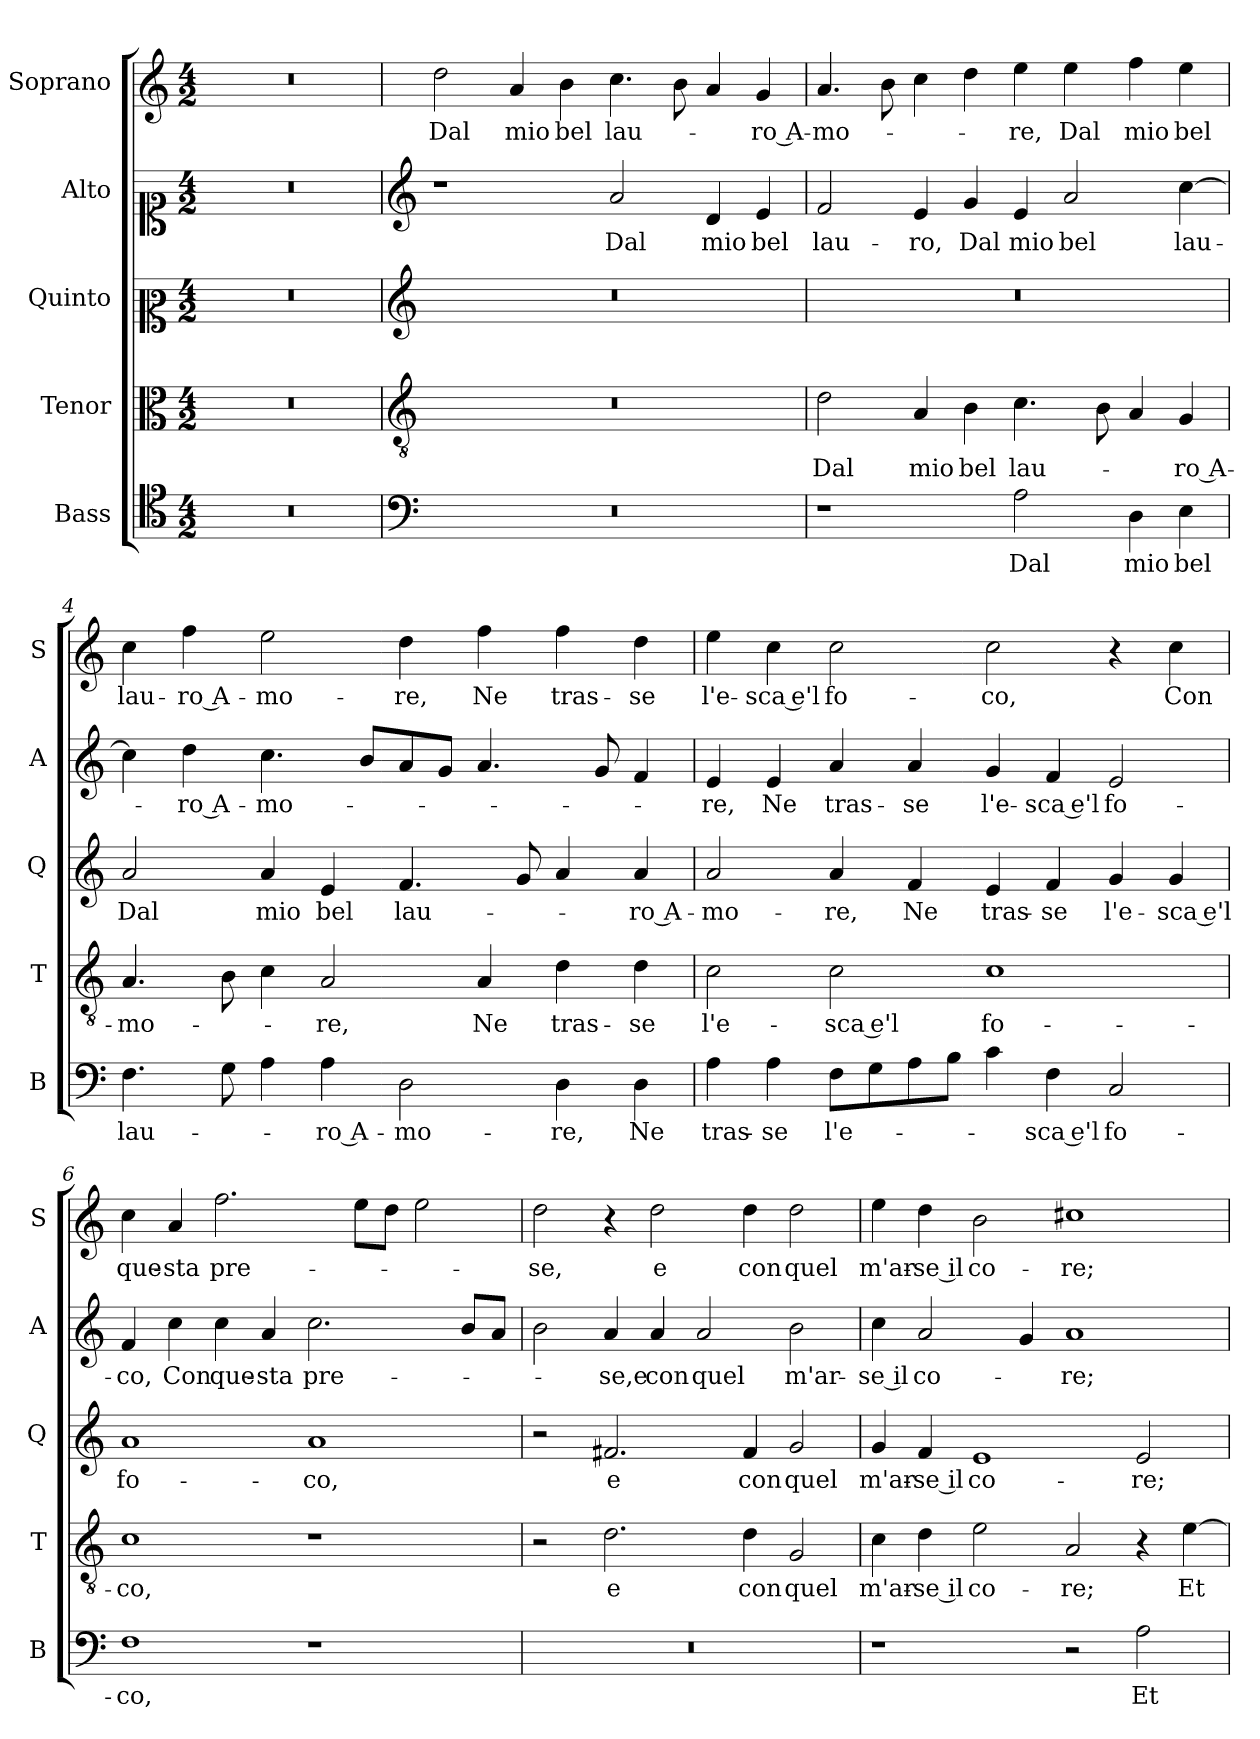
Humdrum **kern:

**kern	**text	**kern	**text	**kern	**text	**kern	**text	**kern	**text
*part5	*part5	*part4	*part4	*part3	*part3	*part2	*part2	*part1	*part1
*staff5	*staff5	*staff4	*staff4	*staff3	*staff3	*staff2	*staff2	*staff1	*staff1
*I"Bass	*	*I"Tenor	*	*I"Quinto	*	*I"Alto	*	*I"Soprano	*
*I'B	*	*I'T	*	*I'Q	*	*I'A	*	*I'S	*
*clefC4	*	*clefC3	*	*clefC2	*	*clefC1	*	*clefG2	*
*k[]	*	*k[]	*	*k[]	*	*k[]	*	*k[]	*
*C:	*	*C:	*	*C:	*	*C:	*	*C:	*
*M4/2	*	*M4/2	*	*M4/2	*	*M4/2	*	*M4/2	*
=1	=1	=1	=1	=1	=1	=1	=1	=1	=1
0r	.	0r	.	0r	.	0r	.	0r	.
=2	=2	=2	=2	=2	=2	=2	=2	=2	=2
*clefF4	*	*clefGv2	*	*clefG2	*	*clefG2	*	*	*
!	!	!	!	!	!	!	!	!	!LO:LY:b
0r	.	0r	.	0r	.	1r	.	2dd\	Dal
!	!	!	!	!	!	!	!	!	!LO:LY:b
.	.	.	.	.	.	.	.	4a/	mio
!	!	!	!	!	!	!	!	!	!LO:LY:b
.	.	.	.	.	.	.	.	4b\	bel
!	!	!	!	!	!	!	!LO:LY:b	!	!LO:LY:b
.	.	.	.	.	.	2a/	Dal	4.cc\	lau-
.	.	.	.	.	.	.	.	8b\	.
!	!	!	!	!	!	!	!LO:LY:b	!	!
.	.	.	.	.	.	4d/	mio	4a/	.
!	!	!	!	!	!	!	!LO:LY:b	!	!LO:LY:b
.	.	.	.	.	.	4e/	bel	4g/	-ro A-
=3	=3	=3	=3	=3	=3	=3	=3	=3	=3
!	!	!	!LO:LY:b	!	!	!	!LO:LY:b	!	!LO:LY:b
1r	.	2d\	Dal	0r	.	2f/	lau-	4.a/	-mo-
.	.	.	.	.	.	.	.	8b\	.
!	!	!	!LO:LY:b	!	!	!	!LO:LY:b	!	!
.	.	4A/	mio	.	.	4e/	-ro,	4cc\	.
!	!	!	!LO:LY:b	!	!	!	!LO:LY:b	!	!
.	.	4B\	bel	.	.	4g/	Dal	4dd\	.
!	!LO:LY:b	!	!LO:LY:b	!	!	!	!LO:LY:b	!	!LO:LY:b
2A\	Dal	4.c\	lau-	.	.	4e/	mio	4ee\	-re,
!	!	!	!	!	!	!	!LO:LY:b	!	!LO:LY:b
.	.	.	.	.	.	2a/	bel	4ee\	Dal
.	.	8B\	.	.	.	.	.	.	.
!	!LO:LY:b	!	!	!	!	!	!	!	!LO:LY:b
4D\	mio	4A/	.	.	.	.	.	4ff\	mio
!	!LO:LY:b	!	!LO:LY:b	!	!	!	!LO:LY:b	!	!LO:LY:b
4E\	bel	4G/	-ro A-	.	.	[4cc\	lau-	4ee\	bel
!!LO:LB:g=z
=4	=4	=4	=4	=4	=4	=4	=4	=4	=4
!	!LO:LY:b	!	!LO:LY:b	!	!LO:LY:b	!	!	!	!LO:LY:b
4.F\	lau-	4.A/	-mo-	2a/	Dal	4cc\]	.	4cc\	lau-
!	!	!	!	!	!	!	!LO:LY:b	!	!LO:LY:b
.	.	.	.	.	.	4dd\	-ro A-	4ff\	-ro A-
8G\	.	8B\	.	.	.	.	.	.	.
!	!	!	!	!	!LO:LY:b	!	!LO:LY:b	!	!LO:LY:b
4A\	.	4c\	.	4a/	mio	4.cc\	-mo-	2ee\	-mo-
!	!LO:LY:b	!	!LO:LY:b	!	!LO:LY:b	!	!	!	!
4A\	-ro A-	2A/	-re,	4e/	bel	.	.	.	.
.	.	.	.	.	.	8b/L	.	.	.
!	!LO:LY:b	!	!	!	!LO:LY:b	!	!	!	!LO:LY:b
2D\	-mo-	.	.	4.f/	lau-	8a/	.	4dd\	-re,
.	.	.	.	.	.	8g/J	.	.	.
!	!	!	!LO:LY:b	!	!	!	!	!	!LO:LY:b
.	.	4A/	Ne	.	.	4.a/	.	4ff\	Ne
.	.	.	.	8g/	.	.	.	.	.
!	!LO:LY:b	!	!LO:LY:b	!	!	!	!	!	!LO:LY:b
4D\	-re,	4d\	tras-	4a/	.	.	.	4ff\	tras-
.	.	.	.	.	.	8g/	.	.	.
!	!LO:LY:b	!	!LO:LY:b	!	!LO:LY:b	!	!	!	!LO:LY:b
4D\	Ne	4d\	-se	4a/	-ro A-	4f/	.	4dd\	-se
=5	=5	=5	=5	=5	=5	=5	=5	=5	=5
!	!LO:LY:b	!	!LO:LY:b	!	!LO:LY:b	!	!LO:LY:b	!	!LO:LY:b
4A\	tras-	2c\	l'e-	2a/	-mo-	4e/	-re,	4ee\	l'e-
!	!LO:LY:b	!	!	!	!	!	!LO:LY:b	!	!LO:LY:b
4A\	-se	.	.	.	.	4e/	Ne	4cc\	-sca e'l
!	!LO:LY:b	!	!LO:LY:b	!	!LO:LY:b	!	!LO:LY:b	!	!LO:LY:b
8F\L	l'e-	2c\	-sca e'l	4a/	-re,	4a/	tras-	2cc\	fo-
8G\	.	.	.	.	.	.	.	.	.
!	!	!	!	!	!LO:LY:b	!	!LO:LY:b	!	!
8A\	.	.	.	4f/	Ne	4a/	-se	.	.
8B\J	.	.	.	.	.	.	.	.	.
!	!	!	!LO:LY:b	!	!LO:LY:b	!	!LO:LY:b	!	!LO:LY:b
4c\	.	1c	fo-	4e/	tras-	4g/	l'e-	2cc\	-co,
!	!LO:LY:b	!	!	!	!LO:LY:b	!	!LO:LY:b	!	!
4F\	-sca e'l	.	.	4f/	-se	4f/	-sca e'l	.	.
!	!LO:LY:b	!	!	!	!LO:LY:b	!	!LO:LY:b	!	!
2C/	fo-	.	.	4g/	l'e-	2e/	fo-	4r	.
!	!	!	!	!	!LO:LY:b	!	!	!	!LO:LY:b
.	.	.	.	4g/	-sca e'l	.	.	4cc\	Con
=6	=6	=6	=6	=6	=6	=6	=6	=6	=6
!	!LO:LY:b	!	!LO:LY:b	!	!LO:LY:b	!	!LO:LY:b	!	!LO:LY:b
1F	-co,	1c	-co,	1a	fo-	4f/	-co,	4cc\	que-
!	!	!	!	!	!	!	!LO:LY:b	!	!LO:LY:b
.	.	.	.	.	.	4cc\	Con	4a/	-sta
!	!	!	!	!	!	!	!LO:LY:b	!	!LO:LY:b
.	.	.	.	.	.	4cc\	que-	2.ff\	pre-
!	!	!	!	!	!	!	!LO:LY:b	!	!
.	.	.	.	.	.	4a/	-sta	.	.
!	!	!	!	!	!LO:LY:b	!	!LO:LY:b	!	!
1r	.	1r	.	1a	-co,	2.cc\	pre-	.	.
.	.	.	.	.	.	.	.	8ee\L	.
.	.	.	.	.	.	.	.	8dd\J	.
.	.	.	.	.	.	.	.	2ee\	.
.	.	.	.	.	.	8b/L	.	.	.
.	.	.	.	.	.	8a/J	.	.	.
!!LO:PB:g=z
=7	=7	=7	=7	=7	=7	=7	=7	=7	=7
!	!	!	!	!	!	!	!	!	!LO:LY:b
0r	.	2r	.	2r	.	2b\	.	2dd\	-se,
!	!	!	!LO:LY:b	!	!LO:LY:b	!	!LO:LY:b	!	!
.	.	2.d\	e	2.f#X/	e	4a/	-se,e	4r	.
!	!	!	!	!	!	!	!LO:LY:b	!	!LO:LY:b
.	.	.	.	.	.	4a/	con	2dd\	e
!	!	!	!	!	!	!	!LO:LY:b	!	!
.	.	.	.	.	.	2a/	quel	.	.
!	!	!	!LO:LY:b	!	!LO:LY:b	!	!	!	!LO:LY:b
.	.	4d\	con	4f#/	con	.	.	4dd\	con
!	!	!	!LO:LY:b	!	!LO:LY:b	!	!LO:LY:b	!	!LO:LY:b
.	.	2G/	quel	2g/	quel	2b\	m'ar-	2dd\	quel
=8	=8	=8	=8	=8	=8	=8	=8	=8	=8
!	!	!	!LO:LY:b	!	!LO:LY:b	!	!LO:LY:b	!	!LO:LY:b
1r	.	4c\	m'ar-	4g/	m'ar-	4cc\	-se il	4ee\	m'ar-
!	!	!	!LO:LY:b	!	!LO:LY:b	!	!LO:LY:b	!	!LO:LY:b
.	.	4d\	-se il	4f/	-se il	2a/	co-	4dd\	-se il
!	!	!	!LO:LY:b	!	!LO:LY:b	!	!	!	!LO:LY:b
.	.	2e\	co-	1e	co-	.	.	2b\	co-
.	.	.	.	.	.	4g/	.	.	.
!	!	!	!LO:LY:b	!	!	!	!LO:LY:b	!	!LO:LY:b
2r	.	2A/	-re;	.	.	1a	-re;	1cc#X	-re;
!	!LO:LY:b	!	!	!	!LO:LY:b	!	!	!	!
2A\	Et	4r	.	2e/	-re;	.	.	.	.
!	!	!	!LO:LY:b	!	!	!	!	!	!
.	.	[4e\	Et	.	.	.	.	.	.
=	=	=	=	=	=	=	=	=	=
*-	*-	*-	*-	*-	*-	*-	*-	*-	*-
